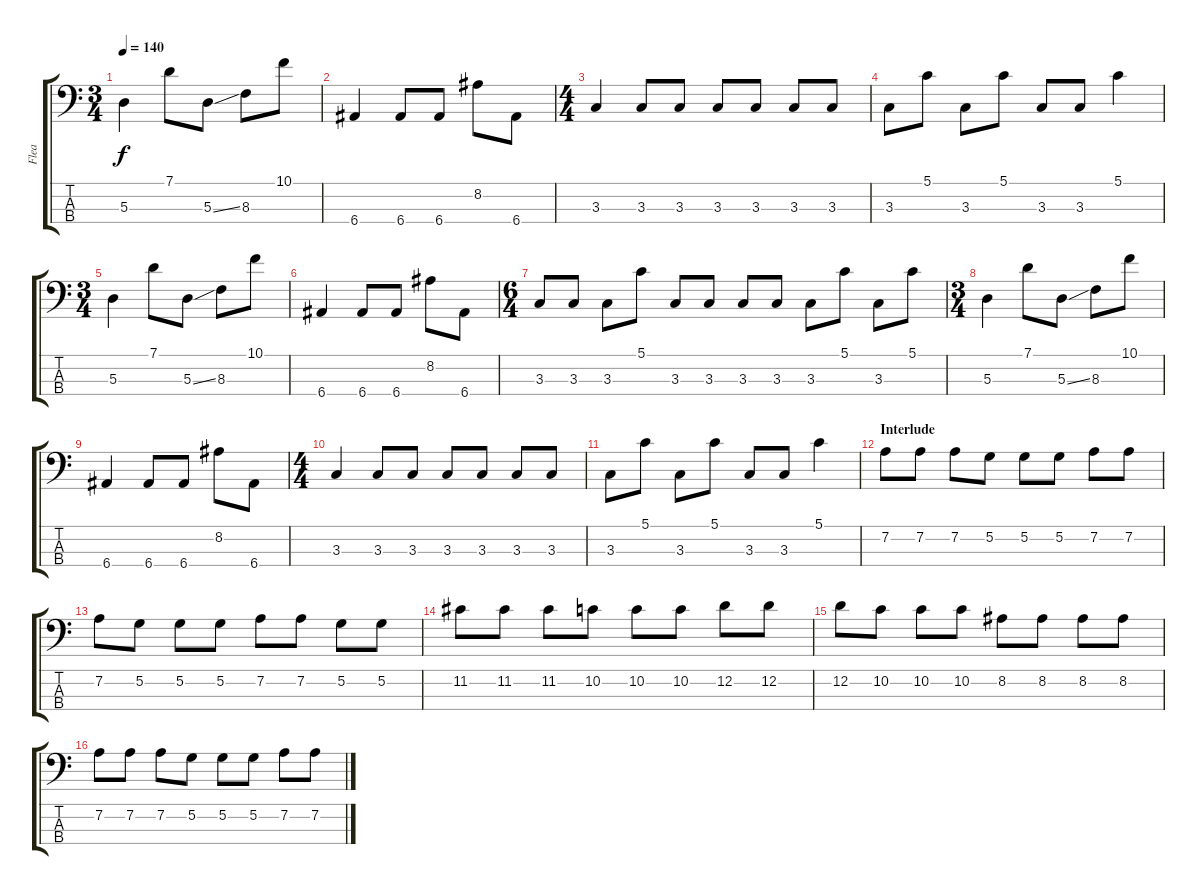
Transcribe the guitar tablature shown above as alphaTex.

\track ("Flea" "Flea") {instrument electricbassfinger}
\staff {score tabs}
\tuning (G2 D2 A1 E1) {hide}
\ts (3 4)
\tempo 140
\clef f4
\ks c
5.3.4{dy f} 7.1.8 5.3{ss}.8 8.3.8 10.1.8 |
6.4.4 6.4.8 6.4.8 8.2.8 6.4.8 |
\ts (4 4)
3.3.4 3.3.8 3.3.8 3.3.8 3.3.8 3.3.8 3.3.8 |
3.3.8 5.1.8 3.3.8 5.1.8 3.3.8 3.3.8 5.1.4 |
\ts (3 4)
5.3.4 7.1.8 5.3{ss}.8 8.3.8 10.1.8 |
6.4.4 6.4.8 6.4.8 8.2.8 6.4.8 |
\ts (6 4)
3.3.8 3.3.8 3.3.8 5.1.8 3.3.8 3.3.8 3.3.8 3.3.8 3.3.8 5.1.8 3.3.8 5.1.8 |
\ts (3 4)
5.3.4 7.1.8 5.3{ss}.8 8.3.8 10.1.8 |
6.4.4 6.4.8 6.4.8 8.2.8 6.4.8 |
\ts (4 4)
3.3.4 3.3.8 3.3.8 3.3.8 3.3.8 3.3.8 3.3.8 |
3.3.8 5.1.8 3.3.8 5.1.8 3.3.8 3.3.8 5.1.4 |
\section ("" "Interlude")
7.2.8 7.2.8 7.2.8 5.2.8 5.2.8 5.2.8 7.2.8 7.2.8 |
7.2.8 5.2.8 5.2.8 5.2.8 7.2.8 7.2.8 5.2.8 5.2.8 |
11.2.8 11.2.8 11.2.8 10.2.8 10.2.8 10.2.8 12.2.8 12.2.8 |
12.2.8 10.2.8 10.2.8 10.2.8 8.2.8 8.2.8 8.2.8 8.2.8 |
7.2.8 7.2.8 7.2.8 5.2.8 5.2.8 5.2.8 7.2.8 7.2.8
